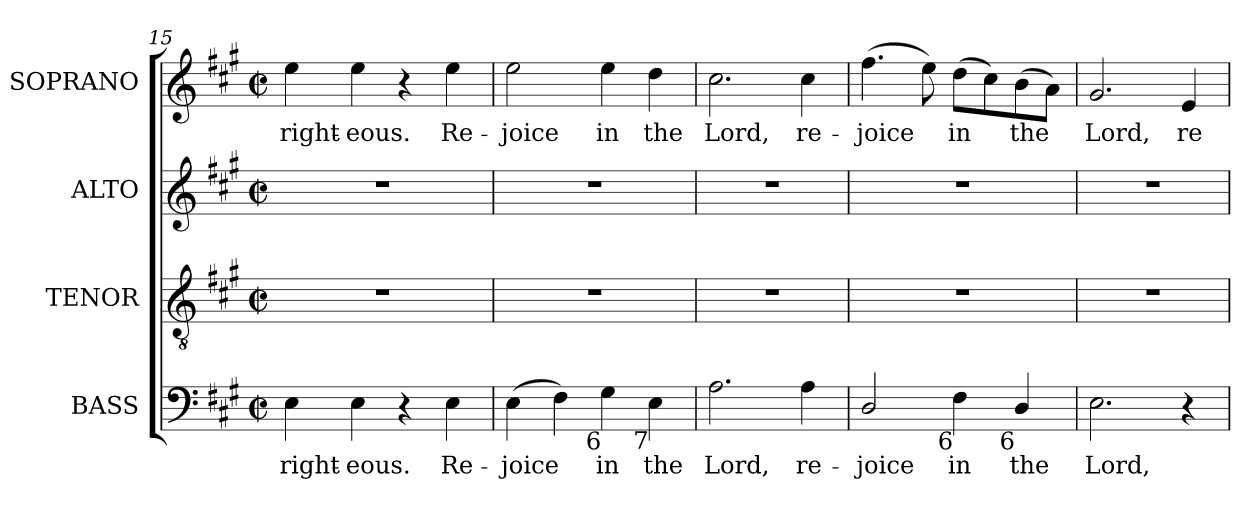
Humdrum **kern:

**kern	**text	**kern	**kern	**kern	**text
*part4	*part4	*part3	*part2	*part1	*part1
*staff4	*staff4	*staff3	*staff2	*staff1	*staff1
*I"BASS	*	*I"TENOR	*I"ALTO	*I"SOPRANO	*
*I'B.	*	*I'T.	*I'A.	*I'S.	*
*clefF4	*	*clefGv2	*clefG2	*clefG2	*
*	*	*ITrd7c12	*	*	*
*k[f#c#g#]	*	*k[f#c#g#]	*k[f#c#g#]	*k[f#c#g#]	*
*A:	*	*A:	*A:	*A:	*
*M2/2	*	*M2/2	*M2/2	*M2/2	*
*met(c|)	*	*met(c|)	*met(c|)	*met(c|)	*
=15	=15	=15	=15	=15	=15
!	!LO:LY:b:color=#000000	!	!	!	!
!	!	!	!	!	!LO:LY:b:color=#000000
4Ei\	right-	1r	1r	4eei\	right-
!	!LO:LY:b:color=#000000	!	!	!	!
!	!	!	!	!	!LO:LY:b:color=#000000
4Ei\	-eous.	.	.	4eei\	-eous.
4r	.	.	.	4r	.
!	!LO:LY:b:color=#000000	!	!	!	!
!	!	!	!	!	!LO:LY:b:color=#000000
4Ei\	Re-	.	.	4eei\	Re-
=16	=16	=16	=16	=16	=16
!	!LO:LY:b:color=#000000	!	!	!	!
!	!	!	!	!	!LO:LY:b:color=#000000
(4Ei\	-joice	1r	1r	2eei\	-joice
4F#i\)	.	.	.	.	.
!	!LO:LY:b:color=#000000	!	!	!	!
!LO:TX:b:rj:t=6	!	!	!	!	!
!	!	!	!	!	!LO:LY:b:color=#000000
4G#i\	in	.	.	4eei\	in
!	!LO:LY:b:color=#000000	!	!	!	!
!LO:TX:b:rj:t=7	!	!	!	!	!
!	!	!	!	!	!LO:LY:b:color=#000000
4Ei\	the	.	.	4ddi\	the
=17	=17	=17	=17	=17	=17
!	!LO:LY:b:color=#000000	!	!	!	!
!	!	!	!	!	!LO:LY:b:color=#000000
2.Ai\	Lord,	1r	1r	2.cc#i\	Lord,
!	!LO:LY:b:color=#000000	!	!	!	!
!	!	!	!	!	!LO:LY:b:color=#000000
4Ai\	re-	.	.	4cc#i\	re-
=18	=18	=18	=18	=18	=18
!	!LO:LY:b:color=#000000	!	!	!	!
!	!	!	!	!	!LO:LY:b:color=#000000
2Di/	-joice	1r	1r	(4.ff#i\	-joice
.	.	.	.	8eei\)	.
!	!LO:LY:b:color=#000000	!	!	!	!
!LO:TX:b:rj:t=6	!	!	!	!	!
!	!	!	!	!	!LO:LY:b:color=#000000
4F#i\	in	.	.	(8ddi\L	in
.	.	.	.	8cc#i\)	.
!	!LO:LY:b:color=#000000	!	!	!	!
!LO:TX:b:rj:t=6	!	!	!	!	!
!	!	!	!	!	!LO:LY:b:color=#000000
4Di/	the	.	.	(8bi\	the
.	.	.	.	8ai\J)	.
=19	=19	=19	=19	=19	=19
!	!LO:LY:b:color=#000000	!	!	!	!
!	!	!	!	!	!LO:LY:b:color=#000000
2.Ei\	Lord,	1r	1r	2.g#i/	Lord,
!	!	!	!	!	!LO:LY:b:color=#000000
4r	.	.	.	4ei/	re-
=	=	=	=	=	=
*-	*-	*-	*-	*-	*-
